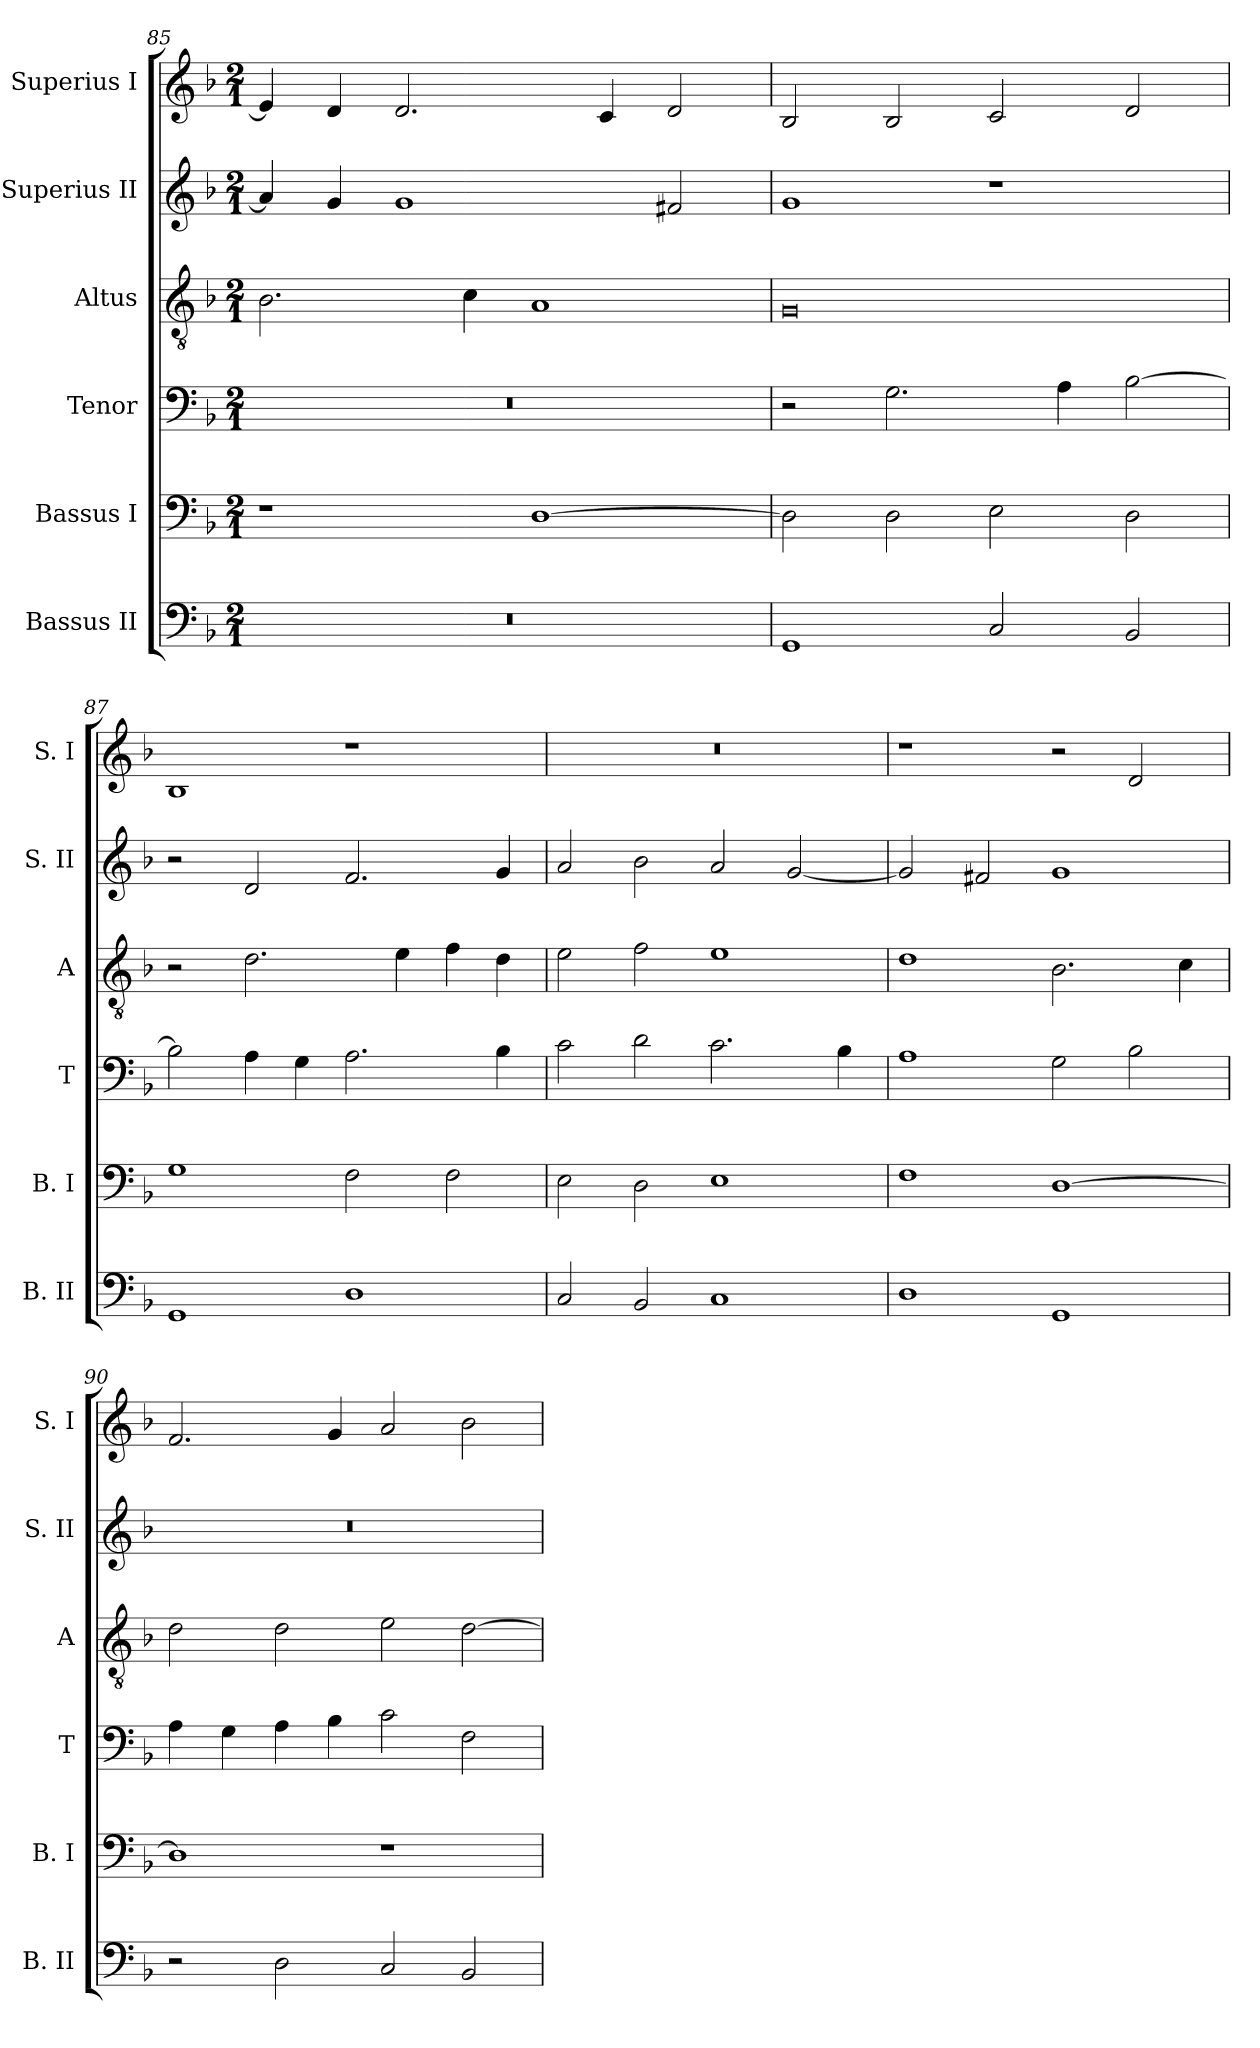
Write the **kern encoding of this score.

**kern	**kern	**kern	**kern	**kern	**kern
*part6	*part5	*part4	*part3	*part2	*part1
*staff6	*staff5	*staff4	*staff3	*staff2	*staff1
*I"Bassus II	*I"Bassus I	*I"Tenor	*I"Altus	*I"Superius II	*I"Superius I
*I'B. II	*I'B. I	*I'T	*I'A	*I'S. II	*I'S. I
*clefF4	*clefF4	*clefF4	*clefGv2	*clefG2	*clefG2
*k[b-]	*k[b-]	*k[b-]	*k[b-]	*k[b-]	*k[b-]
*F:	*F:	*F:	*F:	*F:	*F:
*M2/1	*M2/1	*M2/1	*M2/1	*M2/1	*M2/1
=85	=85	=85	=85	=85	=85
0r	1r	0r	2.B-	4a]	4e-]
.	.	.	.	4g	4d
.	.	.	.	1g	2.d
.	.	.	4c	.	.
.	[1D	.	1A	.	.
.	.	.	.	.	4c
.	.	.	.	2f#X	2d
=86	=86	=86	=86	=86	=86
1GG	2D]	2r	0G	1g	2B-
.	2D	2.G	.	.	2B-
2C	2E	.	.	1r	2c
.	.	4A	.	.	.
2BB-	2D	[2B-	.	.	2d
=87	=87	=87	=87	=87	=87
1GG	1G	2B-]	2r	2r	1B-
.	.	4A	2.d	2d	.
.	.	4G	.	.	.
1D	2F	2.A	.	2.f	1r
.	.	.	4e	.	.
.	2F	.	4f	.	.
.	.	4B-	4d	4g	.
=88	=88	=88	=88	=88	=88
2C	2E	2c	2e	2a	0r
2BB-	2D	2d	2f	2b-	.
1C	1E	2.c	1e	2a	.
.	.	.	.	[2g	.
.	.	4B-	.	.	.
=89	=89	=89	=89	=89	=89
1D	1F	1A	1d	2g]	1r
.	.	.	.	2f#X	.
1GG	[1D	2G	2.B-	1g	2r
.	.	2B-	.	.	2d
.	.	.	4c	.	.
=90	=90	=90	=90	=90	=90
2r	1D]	4A	2d	0r	2.f
.	.	4G	.	.	.
2D	.	4A	2d	.	.
.	.	4B-	.	.	4g
2C	1r	2c	2e	.	2a
2BB-	.	2F	[2d	.	2b-
=	=	=	=	=	=
*-	*-	*-	*-	*-	*-
